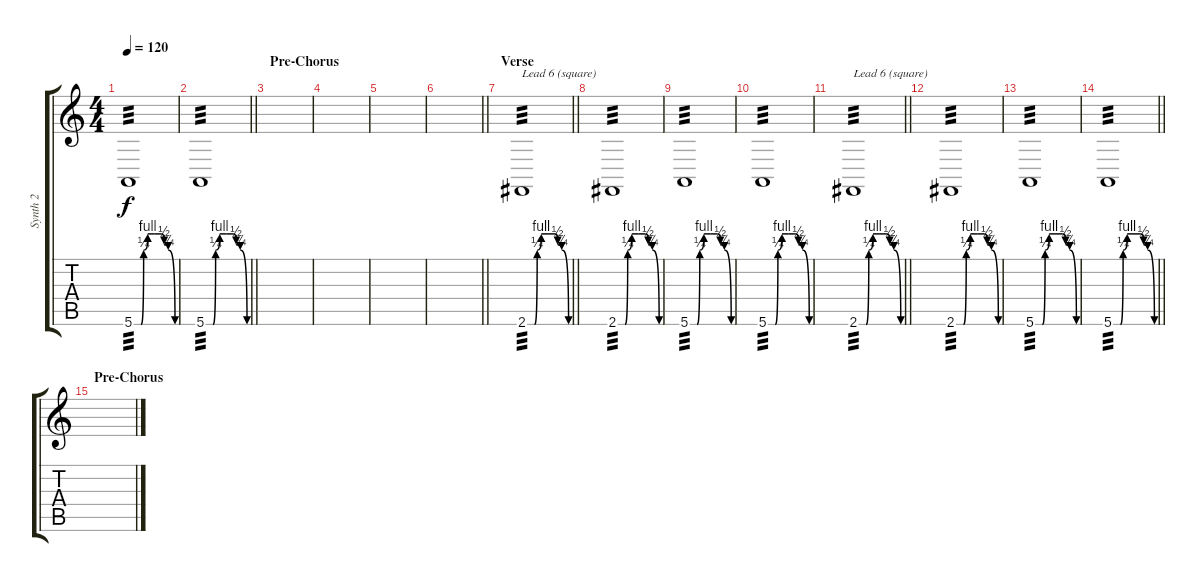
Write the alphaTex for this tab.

\track ("Synth 2" "Synth 2") {instrument lead6voice}
\staff {score tabs}
\tuning (E4 B3 G3 D3 A2 E2) {hide}
\ts (4 4)
\tempo 120
\clef g2
\ks c
5.6{be (custom 0 0 7 0 10 0 14 1 20 4 30 4 40 4 44 2 50 1 60 0)}.1{tp 3 dy f} |
\barLineRight lightlight
5.6{be (custom 0 0 7 0 10 0 14 1 20 4 30 4 40 4 44 2 50 1 60 0)}.1{tp 3} |
\section ("" "Pre-Chorus")
|
|
|
\barLineRight lightlight
|
\section ("" "Verse")
\barLineRight lightlight
2.6{be (custom 0 0 7 0 10 0 14 1 20 4 30 4 40 4 44 2 50 1 60 0)}.1{txt "Lead 6 (square)" tp 3 volume 12 instrument lead1square} |
2.6{be (custom 0 0 7 0 10 0 14 1 20 4 30 4 40 4 44 2 50 1 60 0)}.1{tp 3} |
5.6{be (custom 0 0 7 0 10 0 14 1 20 4 30 4 40 4 44 2 50 1 60 0)}.1{tp 3} |
5.6{be (custom 0 0 7 0 10 0 14 1 20 4 30 4 40 4 44 2 50 1 60 0)}.1{tp 3} |
\barLineRight lightlight
2.6{be (custom 0 0 7 0 10 0 14 1 20 4 30 4 40 4 44 2 50 1 60 0)}.1{txt "Lead 6 (square)" tp 3} |
2.6{be (custom 0 0 7 0 10 0 14 1 20 4 30 4 40 4 44 2 50 1 60 0)}.1{tp 3} |
5.6{be (custom 0 0 7 0 10 0 14 1 20 4 30 4 40 4 44 2 50 1 60 0)}.1{tp 3} |
\barLineRight lightlight
5.6{be (custom 0 0 7 0 10 0 14 1 20 4 30 4 40 4 44 2 50 1 60 0)}.1{tp 3} |
\section ("" "Pre-Chorus")
